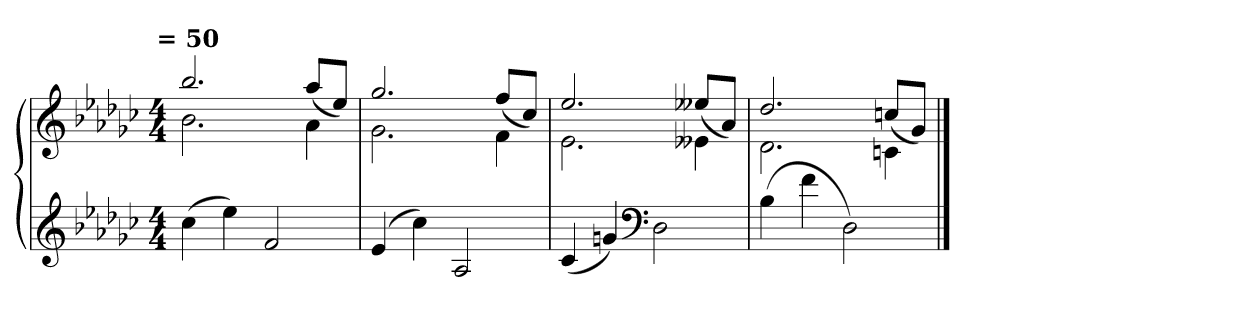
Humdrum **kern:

**kern	**kern
*part1	*part1
*staff2	*staff1
*clefG2	*clefG2
*k[b-e-a-d-g-c-]	*k[b-e-a-d-g-c-]
!!LO:TX:omd:t= = 50
*M4/4	*M4/4
*MM50	*MM50
=1	=1
*	*^
(>4cc-\	2.b-\	2.bb-/
4ee-\)	.	.
2f/	.	.
.	4a-\	(>8aa-/L
.	.	8ee-/J)
=2	=2	=2
(>4e-/	2.g-\	2.gg-/
4cc-\)	.	.
2A-/	.	.
.	4f\	(>8ff/L
.	.	8cc-/J)
=3	=3	=3
(<4c-/	2.e-\	2.ee-/
4gn/)	.	.
*clefF4	*	*
2D-\	.	.
.	4e--X\	(>8ee--X/L
.	.	8a-/J)
=4	=4	=4
(>4B-\	2.d-\	2.dd-/
4f\	.	.
2D-\)	.	.
.	4cn\	(>8ccn/L
.	.	8g-/J)
*	*v	*v
==	==
*-	*-
